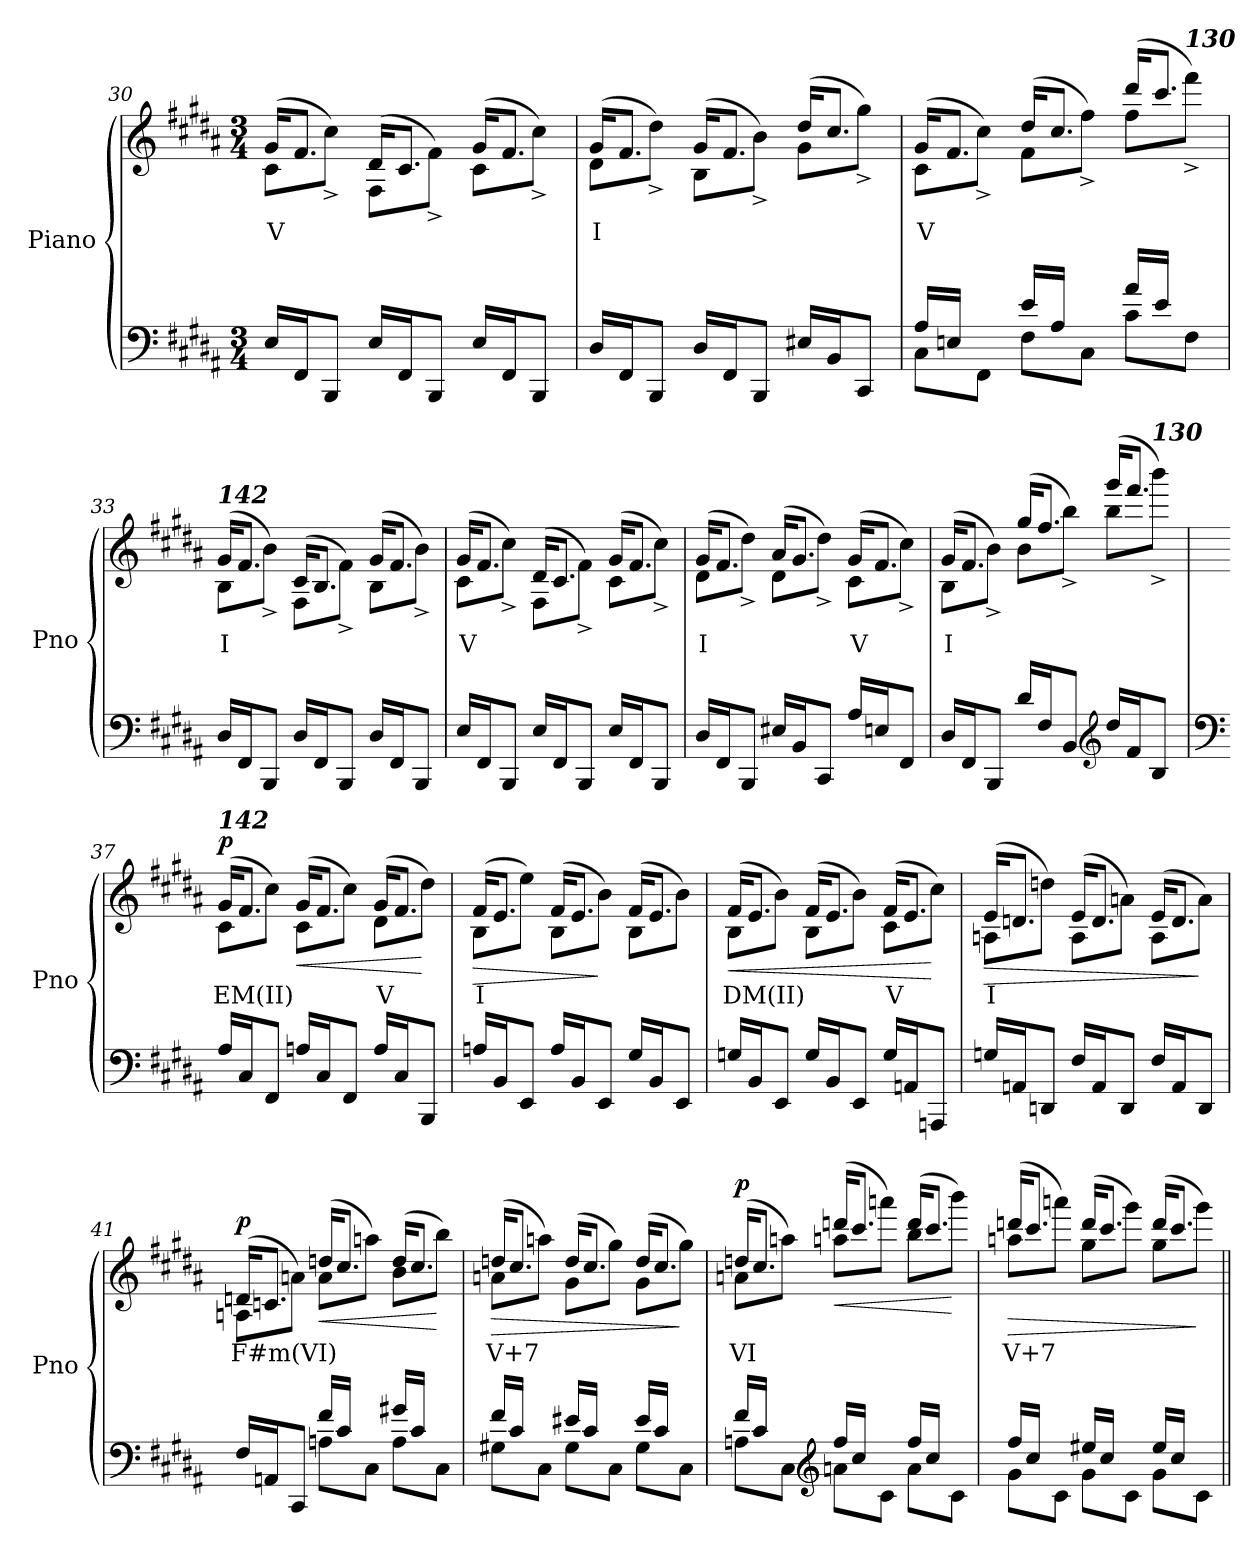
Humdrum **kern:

**kern	**kern	**text	**dynam
*part1	*part1	*part1	*part1
*staff2	*staff1	*staff1	*staff1/2
*I"Piano	*	*	*
*I'Pno	*	*	*
*clefF4	*clefG2	*	*
*k[f#c#g#d#a#]	*k[f#c#g#d#a#]	*	*
*M3/4	*M3/4	*	*
=30	=30	=30	=30
*	*^	*	*
!	!	!	!LO:LY:b	!
16E/LL	(>16g#/KL	8c#\L	V	.
16FF#/J	8.f#/J	.	.	.
8BBB/J	.	8cc#^\J)	.	.
16E/LL	(>16d#/KL	8F#\L	.	.
16FF#/J	8.c#/J	.	.	.
8BBB/J	.	8f#^\J)	.	.
16E/LL	(>16g#/KL	8c#\L	.	.
16FF#/J	8.f#/J	.	.	.
8BBB/J	.	8cc#^\J)	.	.
!!LO:LB:g=z	!!
=31	=31	=31	=31	=31
!	!	!	!LO:LY:b	!
16D#/LL	(>16g#/KL	8d#\L	I	.
16FF#/J	8.f#/J	.	.	.
8BBB/J	.	8dd#^\J)	.	.
16D#/LL	(>16g#/KL	8B\L	.	.
16FF#/J	8.f#/J	.	.	.
8BBB/J	.	8b^\J)	.	.
16E#X/LL	(>16dd#/KL	8g#\L	.	.
16BB/J	8.cc#/J	.	.	.
8CC#/J	.	8gg#^\J)	.	.
!!LO:PB:g=z	!!
=32	=32	=32	=32	=32
*^	*	*	*	*
!	!	!	!	!LO:LY:b	!
16A#/LL	8C#\L	(>16g#/KL	8c#\L	V	.
16En/JJ	.	8.f#/J	.	.	.
8ryy	8FF#\J	.	8cc#^\J)	.	.
16e/LL	8F#\L	(>16dd#/KL	8f#\L	.	.
16A#/JJ	.	8.cc#/J	.	.	.
8ryy	8C#\J	.	8ff#^\J)	.	.
16a#/LL	8c#\L	(>16ddd#/KL	8ff#\L	.	.
16e/JJ	.	8.ccc#/J	.	.	.
!	!	!	!LO:TX:a:Bi:t=130	!	!
8ryy	8F#\J	.	8fff#^\J)	.	.
=33	=33	=33	=33	=33	=33
!	!	!LO:TX:a:Bi:t=142	!	!	!
!	!	!	!	!LO:LY:b	!
*v	*v	*	*	*	*
16D#/LL	(>16g#/KL	8B\L	I	.
16FF#/J	8.f#/J	.	.	.
8BBB/J	.	8b^\J)	.	.
16D#/LL	(>16c#/KL	8F#\L	.	.
16FF#/J	8.B/J	.	.	.
8BBB/J	.	8f#^\J)	.	.
16D#/LL	(>16g#/KL	8B\L	.	.
16FF#/J	8.f#/J	.	.	.
8BBB/J	.	8b^\J)	.	.
=34	=34	=34	=34	=34
!	!	!	!LO:LY:b	!
16E/LL	(>16g#/KL	8c#\L	V	.
16FF#/J	8.f#/J	.	.	.
8BBB/J	.	8cc#^\J)	.	.
16E/LL	(>16d#/KL	8F#\L	.	.
16FF#/J	8.c#/J	.	.	.
8BBB/J	.	8f#^\J)	.	.
16E/LL	(>16g#/KL	8c#\L	.	.
16FF#/J	8.f#/J	.	.	.
8BBB/J	.	8cc#^\J)	.	.
=35	=35	=35	=35	=35
!	!	!	!LO:LY:b	!
16D#/LL	(>16g#/KL	8d#\L	I	.
16FF#/J	8.f#/J	.	.	.
8BBB/J	.	8dd#^\J)	.	.
16E#X/LL	(>16a#/KL	8d#\L	.	.
16BB/J	8.g#/J	.	.	.
8CC#/J	.	8dd#^\J)	.	.
!	!	!	!LO:LY:b	!
16A#/LL	(>16g#/KL	8c#\L	V	.
16En/J	8.f#/J	.	.	.
8FF#/J	.	8cc#^\J)	.	.
!!LO:LB:g=z	!!
=36	=36	=36	=36	=36
!	!	!	!LO:LY:b	!
16D#/LL	(>16g#/KL	8B\L	I	.
16FF#/J	8.f#/J	.	.	.
8BBB/J	.	8b^\J)	.	.
16d#/LL	(>16gg#/KL	8b\L	.	.
16F#/J	8.ff#/J	.	.	.
8BB/J	.	8bb^\J)	.	.
*clefG2	*	*	*	*
16dd#/LL	(>16ggg#/KL	8bb\L	.	.
16f#/J	8.fff#/J	.	.	.
!	!	!LO:TX:a:Bi:t=130	!	!
8B/J	.	8bbb^\J)	.	.
=37	=37	=37	=37	=37
*clefF4	*	*	*	*
!	!LO:TX:a:Bi:t=142	!	!	!
!	!	!	!LO:LY:b	!LO:DY:b
16A#/LL	(>16g#/KL	8c#\L	EM(II)	p
16C#/J	8.f#/J	.	.	.
8FF#/J	.	8cc#\J)	.	.
!	!	!	!	!LO:HP:b
16An/LL	(>16g#/KL	8c#\L	.	<
16C#/J	8.f#/J	.	.	.
8FF#/J	.	8cc#\J)	.	.
!	!	!	!LO:LY:b	!
16A/LL	(>16g#/KL	8d#\L	V	.
16C#/J	8.f#/J	.	.	.
8BBB/J	.	8dd#\J)	.	[
=38	=38	=38	=38	=38
!	!	!	!LO:LY:b	!LO:HP:b
16An/LL	(>16f#/KL	8B\L	I	>
16BB/J	8.e/J	.	.	.
8EE/J	.	8ee\J)	.	.
16A/LL	(>16f#/KL	8B\L	.	.
16BB/J	8.e/J	.	.	.
8EE/J	.	8b\J)	.	]
16G#/LL	(>16f#/KL	8B\L	.	.
16BB/J	8.e/J	.	.	.
8EE/J	.	8b\J)	.	.
=39	=39	=39	=39	=39
!	!	!	!LO:LY:b	!LO:HP:b
16Gn/LL	(>16f#/KL	8B\L	DM(II)	<
16BB/J	8.e/J	.	.	.
8EE/J	.	8b\J)	.	.
16G/LL	(>16f#/KL	8B\L	.	.
16BB/J	8.e/J	.	.	.
8EE/J	.	8b\J)	.	.
!	!	!	!LO:LY:b	!
16G/LL	(>16f#/KL	8c#\L	V	.
16AAn/J	8.e/J	.	.	.
8AAAn/J	.	8cc#\J)	.	[
!!LO:LB:g=z	!!
=40	=40	=40	=40	=40
!	!	!	!LO:LY:b	!LO:HP:b
16Gn/LL	(>16e/KL	8An\L	I	>
16AAn/J	8.dn/J	.	.	.
8DDn/J	.	8ddn\J)	.	.
16F#/LL	(>16e/KL	8A\L	.	.
16AA/J	8.d/J	.	.	.
8DD/J	.	8an\J)	.	.
16F#/LL	(>16e/KL	8A\L	.	.
16AA/J	8.d/J	.	.	.
8DD/J	.	8a\J)	.	]
=41	=41	=41	=41	=41
*^	*	*	*	*
!	!	!	!	!LO:LY:b	!LO:DY:b
16F#/LL	4ryy	(>16dn/KL	8An\L	F#m(VI)	p
16AAn/J	.	8.cn/J	.	.	.
8CC#/J	.	.	8an\J)	.	.
!	!	!	!	!	!LO:HP:b
16f#/LL	8An\L	(>16ddn/KL	8a\L	.	<
16c#/JJ	.	8.cc#/J	.	.	.
8ryy	8C#\J	.	8aan\J)	.	.
16g#X/LL	8A\L	(>16dd/KL	8b\L	.	.
16c#/JJ	.	8.cc#/J	.	.	.
8ryy	8C#\J	.	8bb\J)	.	[
=42	=42	=42	=42	=42	=42
!	!	!	!	!LO:LY:b	!LO:HP:b
16f#/LL	8G#X\L	(>16ddn/KL	8an\L	V+7	>
16c#/JJ	.	8.cc#/J	.	.	.
8ryy	8C#\J	.	8aan\J)	.	.
16e#X/LL	8G#\L	(>16dd/KL	8g#\L	.	.
16c#/JJ	.	8.cc#/J	.	.	.
8ryy	8C#\J	.	8gg#\J)	.	.
16e#/LL	8G#\L	(>16dd/KL	8g#\L	.	.
16c#/JJ	.	8.cc#/J	.	.	.
8ryy	8C#\J	.	8gg#\J)	.	]
!!LO:LB:g=z	!!
=43	=43	=43	=43	=43	=43
!	!	!	!	!LO:LY:b	!LO:DY:b
16f#/LL	8An\L	(>16ddn/KL	8an\L	VI	p
16c#/JJ	.	8.cc#/J	.	.	.
8ryy	8C#\J	.	8aan\J)	.	.
*clefG2	*	*	*	*	*
!	!	!	!	!	!LO:HP:b
16ff#/LL	8an\L	(>16dddn/KL	8aan\L	.	<
16cc#/JJ	.	8.ccc#/J	.	.	.
8ryy	8c#\J	.	8aaan\J)	.	.
16ff#/LL	8a\L	(>16ddd/KL	8bb\L	.	.
16cc#/JJ	.	8.ccc#/J	.	.	.
8ryy	8c#\J	.	8bbb\J)	.	[
=44	=44	=44	=44	=44	=44
!	!	!	!	!LO:LY:b	!LO:HP:b
16ff#/LL	8g#\L	(>16dddn/KL	8aan\L	V+7	>
16cc#/JJ	.	8.ccc#/J	.	.	.
8ryy	8c#\J	.	8aaan\J)	.	.
16ee#X/LL	8g#\L	(>16ddd/KL	8gg#\L	.	.
16cc#/JJ	.	8.ccc#/J	.	.	.
8ryy	8c#\J	.	8ggg#\J)	.	.
16ee#/LL	8g#\L	(>16ddd/KL	8gg#\L	.	.
16cc#/JJ	.	8.ccc#/J	.	.	.
8ryy	8c#\J	.	8ggg#\J)	.	]
*v	*v	*	*	*	*
*	*v	*v	*	*
=||	=||	=||	=||
*-	*-	*-	*-
